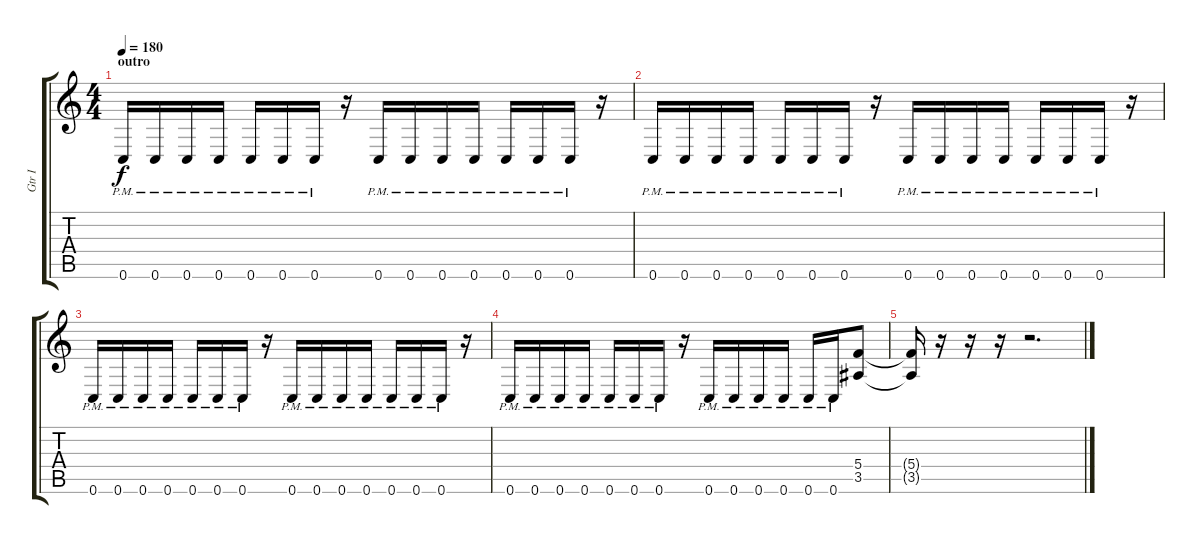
\track ("Gtr I" "Gtr I") {instrument distortionguitar}
\staff {score tabs}
\tuning (D4 A3 F3 C3 G2 C2) {hide}
\ts (4 4)
\section ("" "outro")
\tempo 180
\clef g2
\ks c
0.6{pm}.16{dy f volume 16 balance 0} 0.6{pm}.16 0.6{pm}.16 0.6{pm}.16 0.6{pm}.16 0.6{pm}.16 0.6{pm}.16 r.16 0.6{pm}.16 0.6{pm}.16 0.6{pm}.16 0.6{pm}.16 0.6{pm}.16 0.6{pm}.16 0.6{pm}.16 r.16 |
0.6{pm}.16 0.6{pm}.16 0.6{pm}.16 0.6{pm}.16 0.6{pm}.16 0.6{pm}.16 0.6{pm}.16 r.16 0.6{pm}.16 0.6{pm}.16 0.6{pm}.16 0.6{pm}.16 0.6{pm}.16 0.6{pm}.16 0.6{pm}.16 r.16 |
0.6{pm}.16 0.6{pm}.16 0.6{pm}.16 0.6{pm}.16 0.6{pm}.16 0.6{pm}.16 0.6{pm}.16 r.16 0.6{pm}.16 0.6{pm}.16 0.6{pm}.16 0.6{pm}.16 0.6{pm}.16 0.6{pm}.16 0.6{pm}.16 r.16 |
0.6{pm}.16 0.6{pm}.16 0.6{pm}.16 0.6{pm}.16 0.6{pm}.16 0.6{pm}.16 0.6{pm}.16 r.16 0.6{pm}.16 0.6{pm}.16 0.6{pm}.16 0.6{pm}.16 0.6{pm}.16 0.6{pm}.16 (5.4 3.5).8 |
(5.4{t} 3.5{t}).16 r.16 r.16 r.16 r.2{d}
